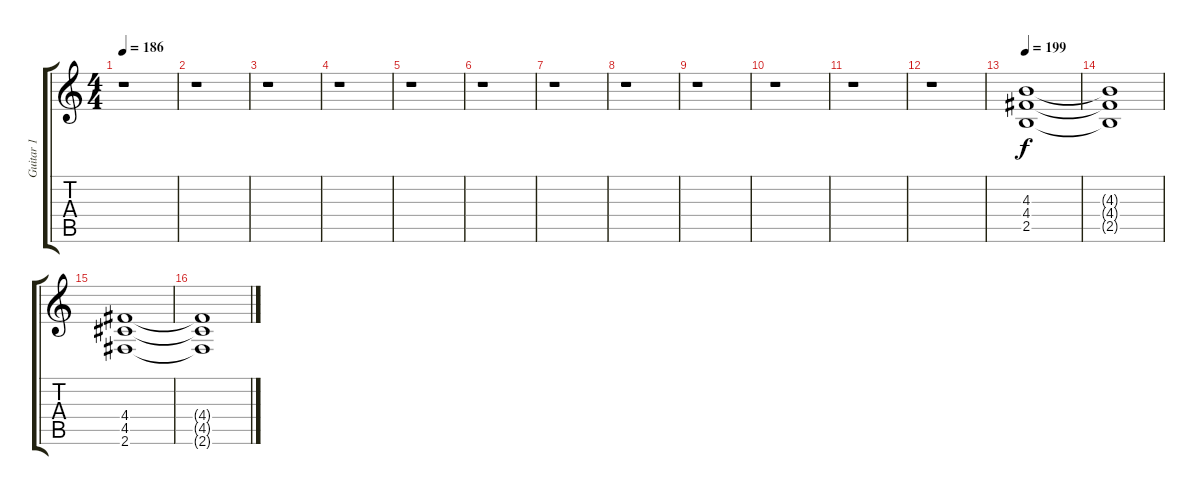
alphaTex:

\track ("Guitar 1" "Guitar 1") {instrument overdrivenguitar}
\staff {score tabs}
\tuning (E4 B3 G3 D3 A2 E2) {hide}
\ts (4 4)
\tempo 186
\clef g2
\ks c
r.1{dy f} |
r.1 |
r.1 |
\section ("" "")
r.1 |
r.1 |
r.1 |
r.1 |
r.1 |
r.1 |
r.1 |
r.1 |
r.1 |
\section ("" "")
\tempo 199
(4.3 4.4 2.5).1{volume 13} |
(4.3{t} 4.4{t} 2.5{t}).1 |
(4.4 4.5 2.6).1 |
(4.4{t} 4.5{t} 2.6{t}).1
